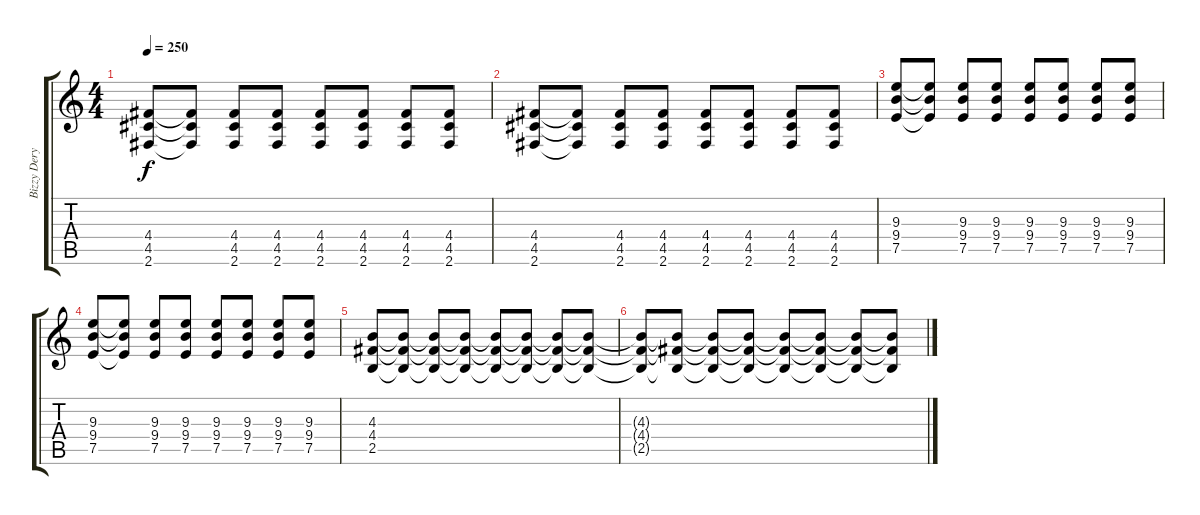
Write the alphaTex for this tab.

\track ("Bizzy Deryck" "Bizzy Dery") {instrument distortionguitar}
\staff {score tabs}
\tuning (E4 B3 G3 D3 A2 E2) {hide}
\ts (4 4)
\tempo 250
\clef g2
\ks c
(4.4 4.5 2.6).8{dy f} (4.4{t} 4.5{t} 2.6{t}).8 (4.4 4.5 2.6).8 (4.4 4.5 2.6).8 (4.4 4.5 2.6).8 (4.4 4.5 2.6).8 (4.4 4.5 2.6).8 (4.4 4.5 2.6).8 |
(4.4 4.5 2.6).8 (4.4{t} 4.5{t} 2.6{t}).8 (4.4 4.5 2.6).8 (4.4 4.5 2.6).8 (4.4 4.5 2.6).8 (4.4 4.5 2.6).8 (4.4 4.5 2.6).8 (4.4 4.5 2.6).8 |
(9.3 9.4 7.5).8 (9.3{t} 9.4{t} 7.5{t}).8 (9.3 9.4 7.5).8 (9.3 9.4 7.5).8 (9.3 9.4 7.5).8 (9.3 9.4 7.5).8 (9.3 9.4 7.5).8 (9.3 9.4 7.5).8 |
(9.3 9.4 7.5).8 (9.3{t} 9.4{t} 7.5{t}).8 (9.3 9.4 7.5).8 (9.3 9.4 7.5).8 (9.3 9.4 7.5).8 (9.3 9.4 7.5).8 (9.3 9.4 7.5).8 (9.3 9.4 7.5).8 |
(4.3 4.4 2.5).8 (4.3{t} 4.4{t} 2.5{t}).8 (4.3{t} 4.4{t} 2.5{t}).8 (4.3{t} 4.4{t} 2.5{t}).8 (4.3{t} 4.4{t} 2.5{t}).8 (4.3{t} 4.4{t} 2.5{t}).8 (4.3{t} 4.4{t} 2.5{t}).8 (4.3{t} 4.4{t} 2.5{t}).8 |
(4.3{t} 4.4{t} 2.5{t}).8 (4.3{t} 4.4{t} 2.5{t}).8 (4.3{t} 4.4{t} 2.5{t}).8 (4.3{t} 4.4{t} 2.5{t}).8 (4.3{t} 4.4{t} 2.5{t}).8 (4.3{t} 4.4{t} 2.5{t}).8 (4.3{t} 4.4{t} 2.5{t}).8 (4.3{t} 4.4{t} 2.5{t}).8
